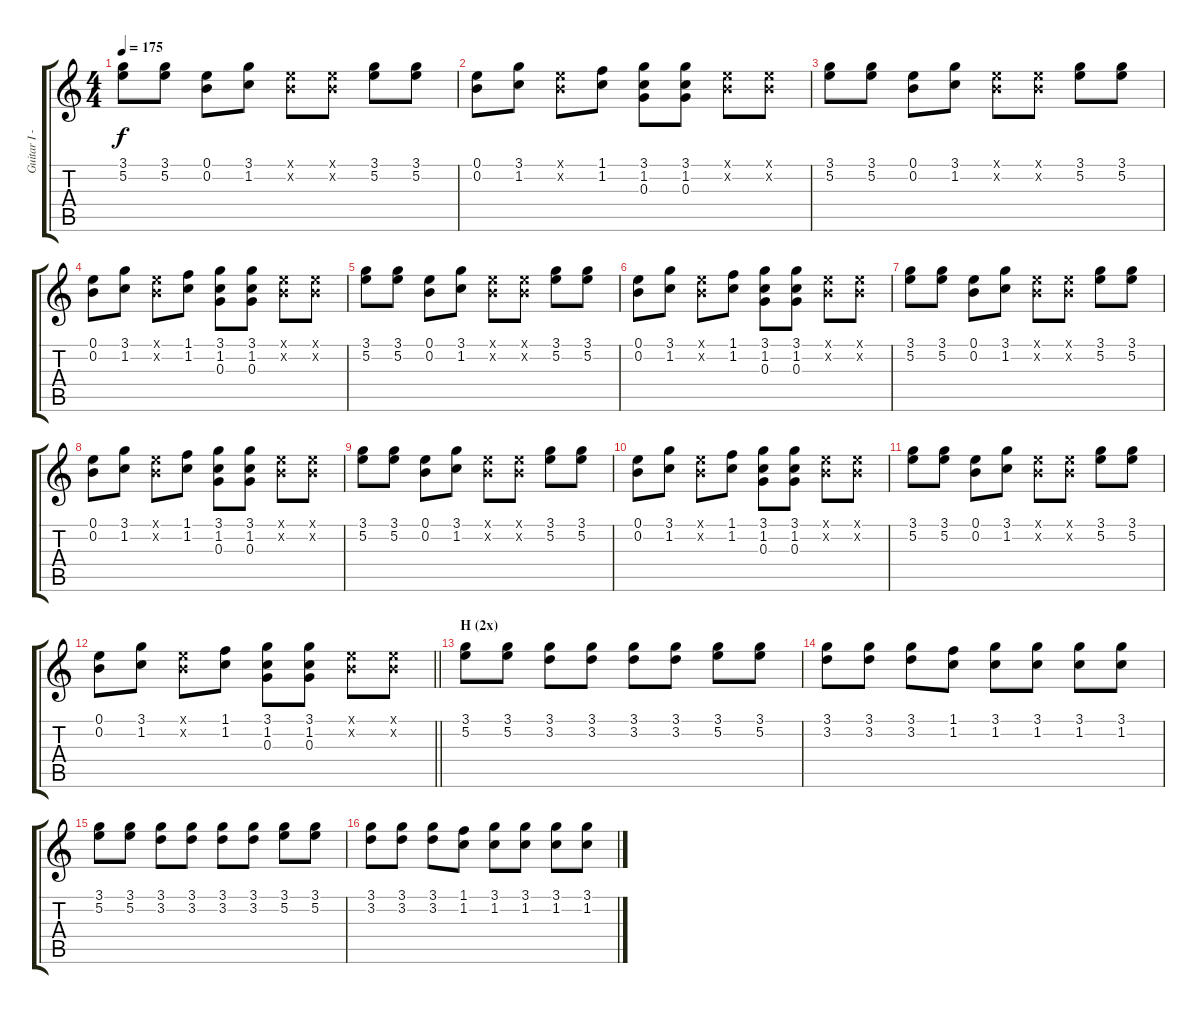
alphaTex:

\track ("Guitar I - Kita" "Guitar I -") {instrument overdrivenguitar}
\staff {score tabs}
\tuning (E4 B3 G3 D3 A2 E2) {hide}
\ts (4 4)
\tempo 175
\clef g2
\ks c
(3.1 5.2).8{dy f} (3.1 5.2).8 (0.1 0.2).8 (3.1 1.2).8 (0.1{x} 0.2{x}).8 (0.1{x} 0.2{x}).8 (3.1 5.2).8 (3.1 5.2).8 |
(0.1 0.2).8 (3.1 1.2).8 (0.1{x} 0.2{x}).8 (1.1 1.2).8 (3.1 1.2 0.3).8 (3.1 1.2 0.3).8 (0.1{x} 0.2{x}).8 (0.1{x} 0.2{x}).8 |
(3.1 5.2).8 (3.1 5.2).8 (0.1 0.2).8 (3.1 1.2).8 (0.1{x} 0.2{x}).8 (0.1{x} 0.2{x}).8 (3.1 5.2).8 (3.1 5.2).8 |
(0.1 0.2).8 (3.1 1.2).8 (0.1{x} 0.2{x}).8 (1.1 1.2).8 (3.1 1.2 0.3).8 (3.1 1.2 0.3).8 (0.1{x} 0.2{x}).8 (0.1{x} 0.2{x}).8 |
(3.1 5.2).8 (3.1 5.2).8 (0.1 0.2).8 (3.1 1.2).8 (0.1{x} 0.2{x}).8 (0.1{x} 0.2{x}).8 (3.1 5.2).8 (3.1 5.2).8 |
(0.1 0.2).8 (3.1 1.2).8 (0.1{x} 0.2{x}).8 (1.1 1.2).8 (3.1 1.2 0.3).8 (3.1 1.2 0.3).8 (0.1{x} 0.2{x}).8 (0.1{x} 0.2{x}).8 |
(3.1 5.2).8 (3.1 5.2).8 (0.1 0.2).8 (3.1 1.2).8 (0.1{x} 0.2{x}).8 (0.1{x} 0.2{x}).8 (3.1 5.2).8 (3.1 5.2).8 |
(0.1 0.2).8 (3.1 1.2).8 (0.1{x} 0.2{x}).8 (1.1 1.2).8 (3.1 1.2 0.3).8 (3.1 1.2 0.3).8 (0.1{x} 0.2{x}).8 (0.1{x} 0.2{x}).8 |
(3.1 5.2).8{instrument overdrivenguitar} (3.1 5.2).8 (0.1 0.2).8 (3.1 1.2).8 (0.1{x} 0.2{x}).8 (0.1{x} 0.2{x}).8 (3.1 5.2).8 (3.1 5.2).8 |
(0.1 0.2).8 (3.1 1.2).8 (0.1{x} 0.2{x}).8 (1.1 1.2).8 (3.1 1.2 0.3).8 (3.1 1.2 0.3).8 (0.1{x} 0.2{x}).8 (0.1{x} 0.2{x}).8 |
(3.1 5.2).8 (3.1 5.2).8 (0.1 0.2).8 (3.1 1.2).8 (0.1{x} 0.2{x}).8 (0.1{x} 0.2{x}).8 (3.1 5.2).8 (3.1 5.2).8 |
\barLineRight lightlight
(0.1 0.2).8 (3.1 1.2).8 (0.1{x} 0.2{x}).8 (1.1 1.2).8 (3.1 1.2 0.3).8 (3.1 1.2 0.3).8 (0.1{x} 0.2{x}).8 (0.1{x} 0.2{x}).8 |
\section ("" "H (2x)")
(3.1 5.2).8 (3.1 5.2).8 (3.1 3.2).8 (3.1 3.2).8 (3.1 3.2).8 (3.1 3.2).8 (3.1 5.2).8 (3.1 5.2).8 |
(3.1 3.2).8 (3.1 3.2).8 (3.1 3.2).8 (1.1 1.2).8 (3.1 1.2).8 (3.1 1.2).8 (3.1 1.2).8 (3.1 1.2).8 |
(3.1 5.2).8 (3.1 5.2).8 (3.1 3.2).8 (3.1 3.2).8 (3.1 3.2).8 (3.1 3.2).8 (3.1 5.2).8 (3.1 5.2).8 |
(3.1 3.2).8 (3.1 3.2).8 (3.1 3.2).8 (1.1 1.2).8 (3.1 1.2).8 (3.1 1.2).8 (3.1 1.2).8 (3.1 1.2).8
